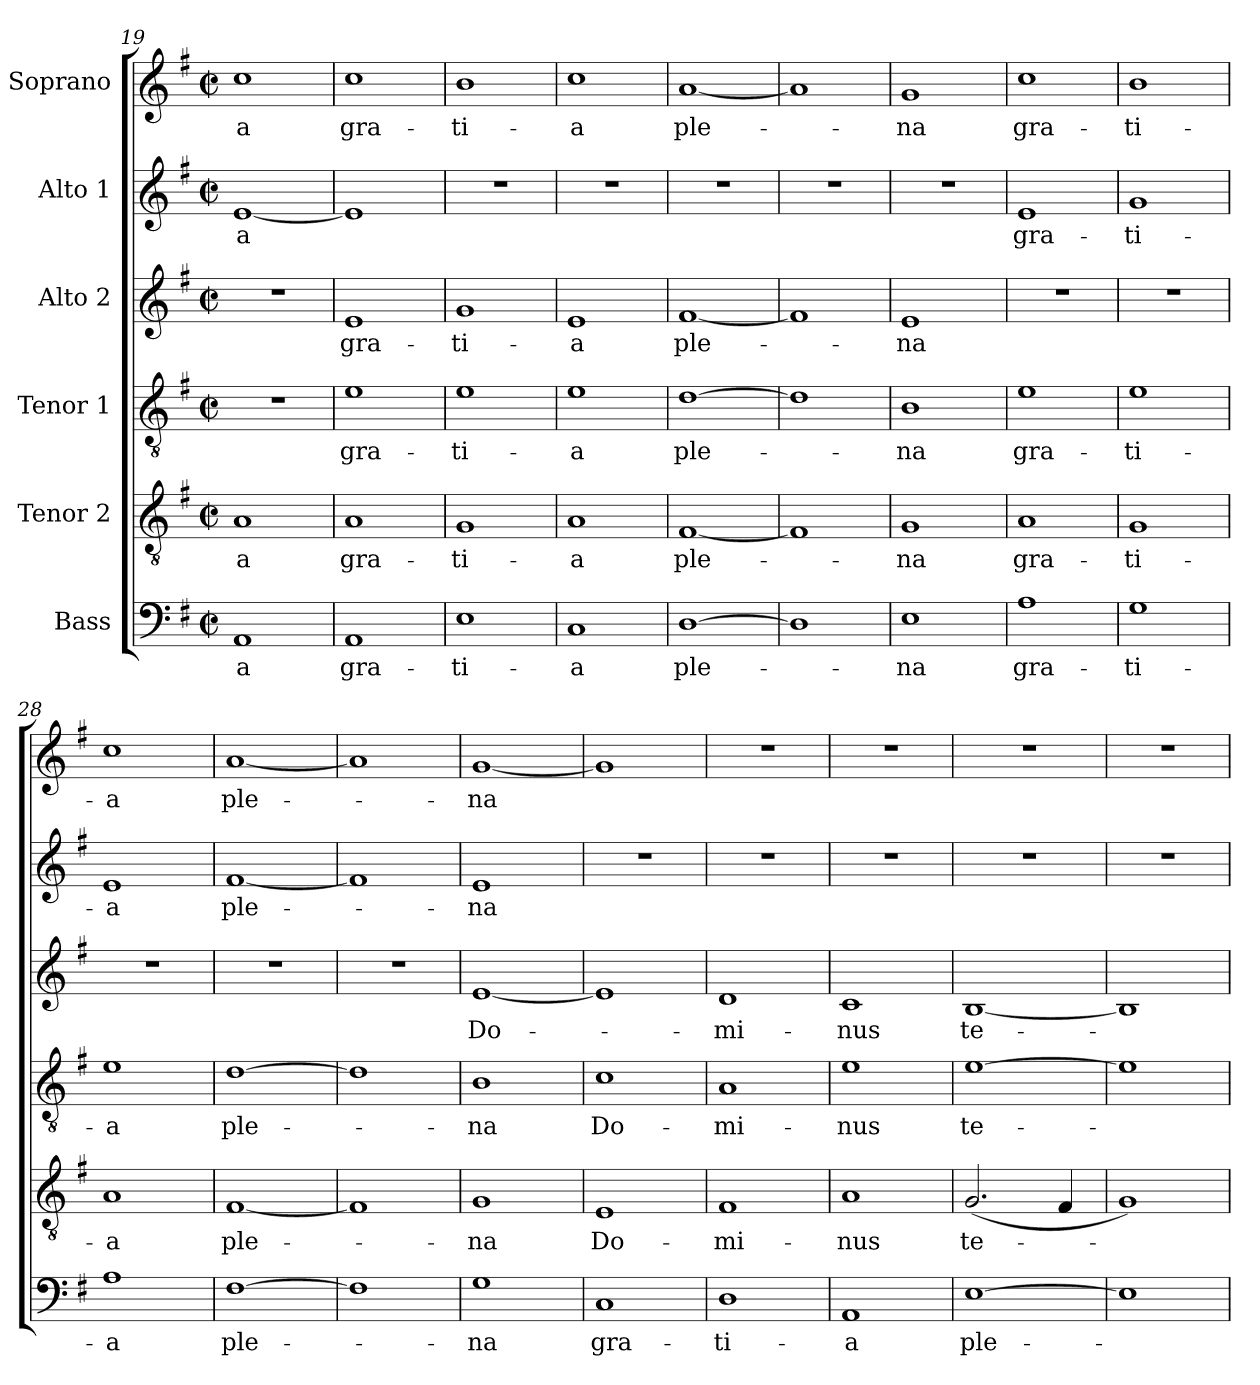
**kern	**text	**kern	**text	**kern	**text	**kern	**text	**kern	**text	**kern	**text
*part6	*part6	*part5	*part5	*part4	*part4	*part3	*part3	*part2	*part2	*part1	*part1
*staff6	*staff6	*staff5	*staff5	*staff4	*staff4	*staff3	*staff3	*staff2	*staff2	*staff1	*staff1
*I"Bass	*	*I"Tenor 2	*	*I"Tenor 1	*	*I"Alto 2	*	*I"Alto 1	*	*I"Soprano	*
*clefF4	*	*clefGv2	*	*clefGv2	*	*clefG2	*	*clefG2	*	*clefG2	*
*k[f#]	*	*k[f#]	*	*k[f#]	*	*k[f#]	*	*k[f#]	*	*k[f#]	*
*G:	*	*G:	*	*G:	*	*G:	*	*G:	*	*G:	*
*M2/2	*	*M2/2	*	*M2/2	*	*M2/2	*	*M2/2	*	*M2/2	*
*met(c|)	*	*met(c|)	*	*met(c|)	*	*met(c|)	*	*met(c|)	*	*met(c|)	*
=19	=19	=19	=19	=19	=19	=19	=19	=19	=19	=19	=19
1AA	-a	1A	-a	1r	.	1r	.	[1e	-a	1cc	-a
=20	=20	=20	=20	=20	=20	=20	=20	=20	=20	=20	=20
1AA	gra-	1A	gra-	1e	gra-	1e	gra-	1e]	.	1cc	gra-
=21	=21	=21	=21	=21	=21	=21	=21	=21	=21	=21	=21
1E	-ti-	1G	-ti-	1e	-ti-	1g	-ti-	1r	.	1b	-ti-
=22	=22	=22	=22	=22	=22	=22	=22	=22	=22	=22	=22
1C	-a	1A	-a	1e	-a	1e	-a	1r	.	1cc	-a
=23	=23	=23	=23	=23	=23	=23	=23	=23	=23	=23	=23
[1D	ple-	[1F#	ple-	[1d	ple-	[1f#	ple-	1r	.	[1a	ple-
=24	=24	=24	=24	=24	=24	=24	=24	=24	=24	=24	=24
1D]	.	1F#]	.	1d]	.	1f#]	.	1r	.	1a]	.
!!LO:PB:g=z
=25	=25	=25	=25	=25	=25	=25	=25	=25	=25	=25	=25
1E	-na	1G	-na	1B	-na	1e	-na	1r	.	1g	-na
=26	=26	=26	=26	=26	=26	=26	=26	=26	=26	=26	=26
1A	gra-	1A	gra-	1e	gra-	1r	.	1e	gra-	1cc	gra-
=27	=27	=27	=27	=27	=27	=27	=27	=27	=27	=27	=27
1G	-ti-	1G	-ti-	1e	-ti-	1r	.	1g	-ti-	1b	-ti-
=28	=28	=28	=28	=28	=28	=28	=28	=28	=28	=28	=28
1A	-a	1A	-a	1e	-a	1r	.	1e	-a	1cc	-a
=29	=29	=29	=29	=29	=29	=29	=29	=29	=29	=29	=29
[1F#	ple-	[1F#	ple-	[1d	ple-	1r	.	[1f#	ple-	[1a	ple-
=30	=30	=30	=30	=30	=30	=30	=30	=30	=30	=30	=30
1F#]	.	1F#]	.	1d]	.	1r	.	1f#]	.	1a]	.
=31	=31	=31	=31	=31	=31	=31	=31	=31	=31	=31	=31
1G	-na	1G	-na	1B	-na	[1e	Do-	1e	-na	[1g	-na
=32	=32	=32	=32	=32	=32	=32	=32	=32	=32	=32	=32
1C	gra-	1E	Do-	1c	Do-	1e]	.	1r	.	1g]	.
!!LO:LB:g=z
=33	=33	=33	=33	=33	=33	=33	=33	=33	=33	=33	=33
1D	-ti-	1F#	-mi-	1A	-mi-	1d	-mi-	1r	.	1r	.
=34	=34	=34	=34	=34	=34	=34	=34	=34	=34	=34	=34
1AA	-a	1A	-nus	1e	-nus	1c	-nus	1r	.	1r	.
=35	=35	=35	=35	=35	=35	=35	=35	=35	=35	=35	=35
[1E	ple-	(2.G/	te-	[1e	te-	[1B	te-	1r	.	1r	.
.	.	4F#/	.	.	.	.	.	.	.	.	.
=36	=36	=36	=36	=36	=36	=36	=36	=36	=36	=36	=36
1E]	.	1G)	.	1e]	.	1B]	.	1r	.	1r	.
=	=	=	=	=	=	=	=	=	=	=	=
*-	*-	*-	*-	*-	*-	*-	*-	*-	*-	*-	*-
